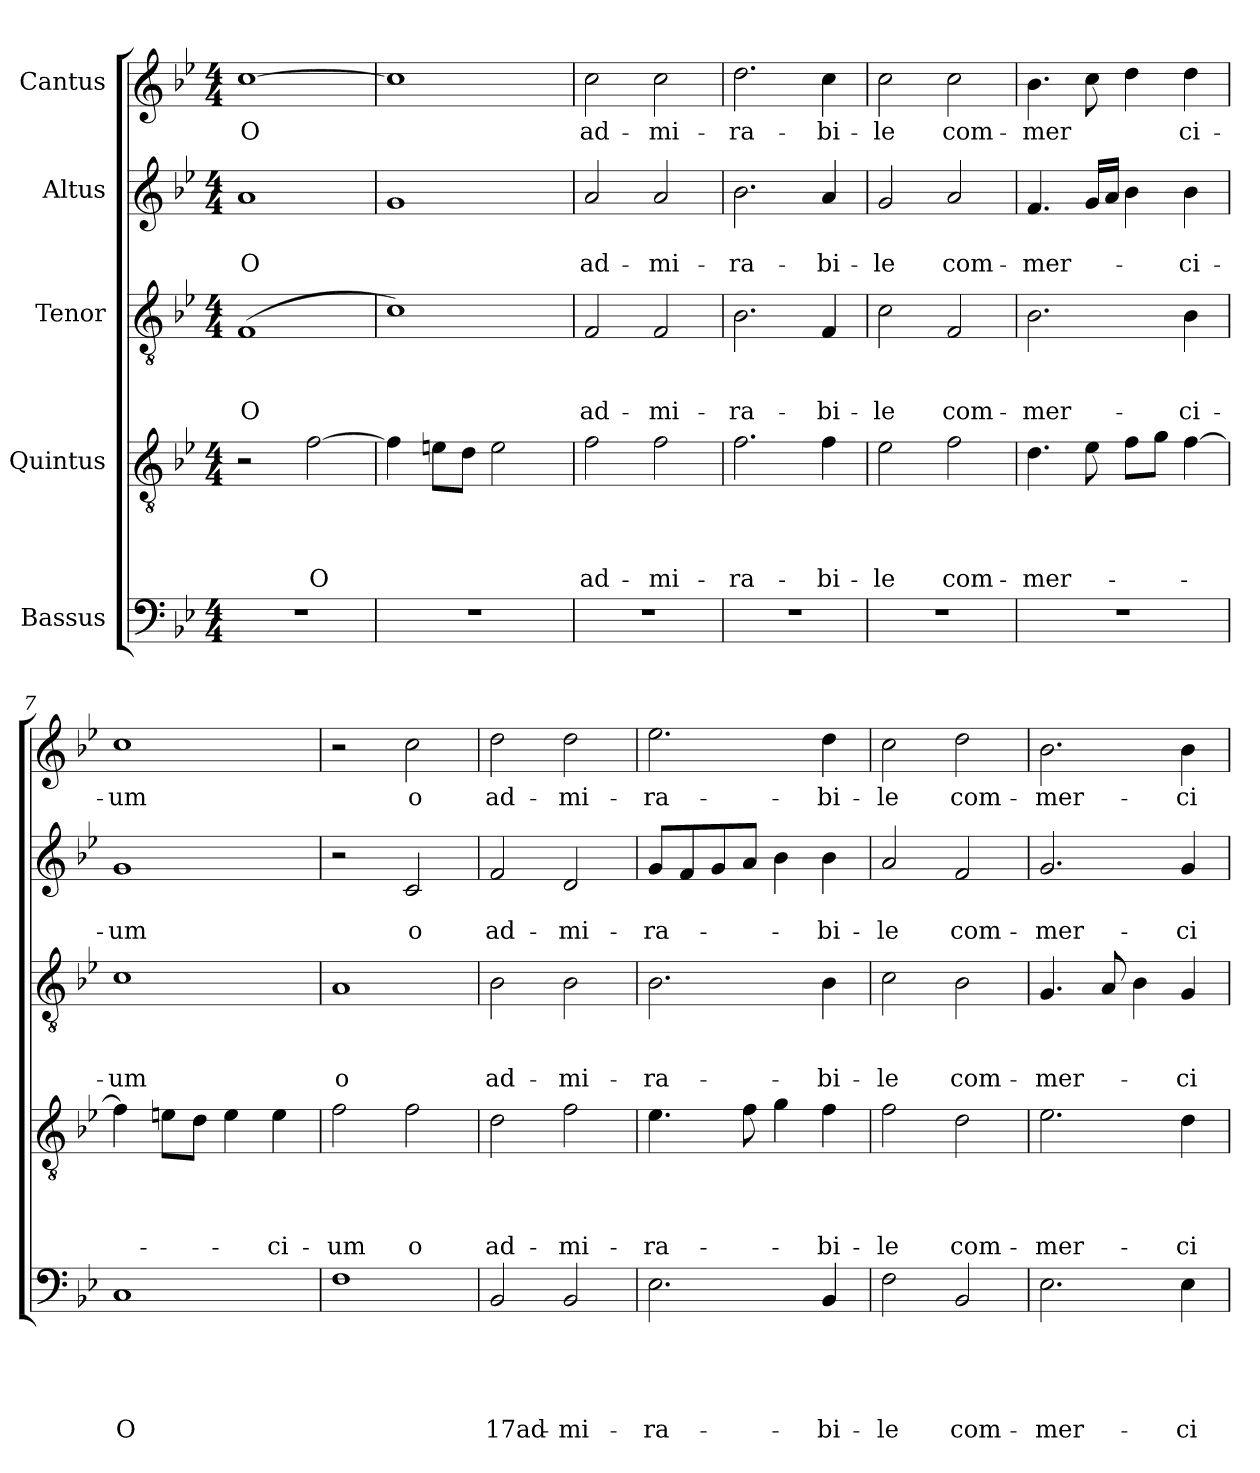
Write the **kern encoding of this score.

**kern	**text	**text	**text	**text	**text	**kern	**text	**text	**text	**text	**kern	**text	**text	**text	**kern	**text	**text	**kern	**text
*part5	*part5	*part5	*part5	*part5	*part5	*part4	*part4	*part4	*part4	*part4	*part3	*part3	*part3	*part3	*part2	*part2	*part2	*part1	*part1
*staff5	*staff5	*staff5	*staff5	*staff5	*staff5	*staff4	*staff4	*staff4	*staff4	*staff4	*staff3	*staff3	*staff3	*staff3	*staff2	*staff2	*staff2	*staff1	*staff1
*I"Bassus	*	*	*	*	*	*I"Quintus	*	*	*	*	*I"Tenor	*	*	*	*I"Altus	*	*	*I"Cantus	*
*clefF4	*	*	*	*	*	*clefGv2	*	*	*	*	*clefGv2	*	*	*	*clefG2	*	*	*clefG2	*
*k[b-e-]	*	*	*	*	*	*k[b-e-]	*	*	*	*	*k[b-e-]	*	*	*	*k[b-e-]	*	*	*k[b-e-]	*
*B-:	*	*	*	*	*	*B-:	*	*	*	*	*B-:	*	*	*	*B-:	*	*	*B-:	*
*M4/4	*	*	*	*	*	*M4/4	*	*	*	*	*M4/4	*	*	*	*M4/4	*	*	*M4/4	*
=1	=1	=1	=1	=1	=1	=1	=1	=1	=1	=1	=1	=1	=1	=1	=1	=1	=1	=1	=1
!	!	!	!	!	!	!	!	!	!	!	!	!	!	!LO:LY:b	!	!	!LO:LY:b	!	!LO:LY:b
1r	.	.	.	.	.	2r	.	.	.	.	(>1F	.	.	O	1a	.	O	[>1cc	O
!	!	!	!	!	!	!	!	!	!	!LO:LY:b	!	!	!	!	!	!	!	!	!
.	.	.	.	.	.	[>2f\	.	.	.	O	.	.	.	.	.	.	.	.	.
=2	=2	=2	=2	=2	=2	=2	=2	=2	=2	=2	=2	=2	=2	=2	=2	=2	=2	=2	=2
1r	.	.	.	.	.	4f\]	.	.	.	.	1c)	.	.	.	1g	.	.	1cc]	.
.	.	.	.	.	.	8en\L	.	.	.	.	.	.	.	.	.	.	.	.	.
.	.	.	.	.	.	8d\J	.	.	.	.	.	.	.	.	.	.	.	.	.
.	.	.	.	.	.	2e\	.	.	.	.	.	.	.	.	.	.	.	.	.
=3	=3	=3	=3	=3	=3	=3	=3	=3	=3	=3	=3	=3	=3	=3	=3	=3	=3	=3	=3
!	!	!	!	!	!	!	!	!	!	!LO:LY:b	!	!	!	!LO:LY:b	!	!	!LO:LY:b	!	!LO:LY:b
1r	.	.	.	.	.	2f\	.	.	.	ad-	2F/	.	.	ad-	2a/	.	ad-	2cc\	ad-
!	!	!	!	!	!	!	!	!	!	!LO:LY:b	!	!	!	!LO:LY:b	!	!	!LO:LY:b	!	!LO:LY:b
.	.	.	.	.	.	2f\	.	.	.	-mi-	2F/	.	.	-mi-	2a/	.	-mi-	2cc\	-mi-
=4	=4	=4	=4	=4	=4	=4	=4	=4	=4	=4	=4	=4	=4	=4	=4	=4	=4	=4	=4
!	!	!	!	!	!	!	!	!	!	!LO:LY:b	!	!	!	!LO:LY:b	!	!	!LO:LY:b	!	!LO:LY:b
1r	.	.	.	.	.	2.f\	.	.	.	-ra-	2.B-\	.	.	-ra-	2.b-\	.	-ra-	2.dd\	-ra-
!	!	!	!	!	!	!	!	!	!	!LO:LY:b	!	!	!	!LO:LY:b	!	!	!LO:LY:b	!	!LO:LY:b
.	.	.	.	.	.	4f\	.	.	.	-bi-	4F/	.	.	-bi-	4a/	.	-bi-	4cc\	-bi-
=5	=5	=5	=5	=5	=5	=5	=5	=5	=5	=5	=5	=5	=5	=5	=5	=5	=5	=5	=5
!	!	!	!	!	!	!	!	!	!	!LO:LY:b	!	!	!	!LO:LY:b	!	!	!LO:LY:b	!	!LO:LY:b
1r	.	.	.	.	.	2e-\	.	.	.	-le	2c\	.	.	-le	2g/	.	-le	2cc\	-le
!	!	!	!	!	!	!	!	!	!	!LO:LY:b	!	!	!	!LO:LY:b	!	!	!LO:LY:b	!	!LO:LY:b
.	.	.	.	.	.	2f\	.	.	.	com-	2F/	.	.	com-	2a/	.	com-	2cc\	com-
=6	=6	=6	=6	=6	=6	=6	=6	=6	=6	=6	=6	=6	=6	=6	=6	=6	=6	=6	=6
!	!	!	!	!	!	!	!	!	!	!LO:LY:b	!	!	!	!LO:LY:b	!	!	!LO:LY:b	!	!LO:LY:b
1r	.	.	.	.	.	4.d\	.	.	.	-mer-	2.B-\	.	.	-mer-	4.f/	.	-mer-	4.b-\	-mer
.	.	.	.	.	.	8e-\	.	.	.	.	.	.	.	.	16g/LL	.	.	8cc\	.
.	.	.	.	.	.	.	.	.	.	.	.	.	.	.	16a/JJ	.	.	.	.
.	.	.	.	.	.	8f\L	.	.	.	.	.	.	.	.	4b-\	.	.	4dd\	.
.	.	.	.	.	.	8g\J	.	.	.	.	.	.	.	.	.	.	.	.	.
!	!	!	!	!	!	!	!	!	!	!	!	!	!	!LO:LY:b	!	!	!LO:LY:b	!	!LO:LY:b
.	.	.	.	.	.	[>4f\	.	.	.	.	4B-\	.	.	-ci-	4b-\	.	-ci-	4dd\	ci-
=7	=7	=7	=7	=7	=7	=7	=7	=7	=7	=7	=7	=7	=7	=7	=7	=7	=7	=7	=7
!	!	!	!	!	!LO:LY:b	!	!	!	!	!	!	!	!	!LO:LY:b	!	!	!LO:LY:b	!	!LO:LY:b
1C	.	.	.	.	O	4f\]	.	.	.	.	1c	.	.	-um	1g	.	-um	1cc	-um
.	.	.	.	.	.	8en\L	.	.	.	.	.	.	.	.	.	.	.	.	.
.	.	.	.	.	.	8d\J	.	.	.	.	.	.	.	.	.	.	.	.	.
.	.	.	.	.	.	4e\	.	.	.	.	.	.	.	.	.	.	.	.	.
!	!	!	!	!	!	!	!	!	!	!LO:LY:b	!	!	!	!	!	!	!	!	!
.	.	.	.	.	.	4e\	.	.	.	-ci-	.	.	.	.	.	.	.	.	.
=8	=8	=8	=8	=8	=8	=8	=8	=8	=8	=8	=8	=8	=8	=8	=8	=8	=8	=8	=8
!	!	!	!	!	!	!	!	!	!	!LO:LY:b	!	!	!	!LO:LY:b	!	!	!	!	!
1F	.	.	.	.	.	2f\	.	.	.	-um	1A	.	.	o	2r	.	.	2r	.
!	!	!	!	!	!	!	!	!	!	!LO:LY:b	!	!	!	!	!	!	!LO:LY:b	!	!LO:LY:b
.	.	.	.	.	.	2f\	.	.	.	o	.	.	.	.	2c/	.	o	2cc\	o
!!LO:LB:g=z
=9	=9	=9	=9	=9	=9	=9	=9	=9	=9	=9	=9	=9	=9	=9	=9	=9	=9	=9	=9
!	!	!	!	!	!LO:LY:b	!	!	!	!	!LO:LY:b	!	!	!	!LO:LY:b	!	!	!LO:LY:b	!	!LO:LY:b
2BB-/	.	.	.	.	17ad-	2d\	.	.	.	ad-	2B-\	.	.	ad-	2f/	.	ad-	2dd\	ad-
!	!	!	!	!	!LO:LY:b	!	!	!	!	!LO:LY:b	!	!	!	!LO:LY:b	!	!	!LO:LY:b	!	!LO:LY:b
2BB-/	.	.	.	.	-mi-	2f\	.	.	.	-mi-	2B-\	.	.	-mi-	2d/	.	-mi-	2dd\	-mi-
=10	=10	=10	=10	=10	=10	=10	=10	=10	=10	=10	=10	=10	=10	=10	=10	=10	=10	=10	=10
!	!	!	!	!	!LO:LY:b	!	!	!	!	!LO:LY:b	!	!	!	!LO:LY:b	!	!	!LO:LY:b	!	!LO:LY:b
2.E-\	.	.	.	.	-ra-	4.e-\	.	.	.	-ra-	2.B-\	.	.	-ra-	8g/L	.	-ra-	2.ee-\	-ra-
.	.	.	.	.	.	.	.	.	.	.	.	.	.	.	8f/	.	.	.	.
.	.	.	.	.	.	.	.	.	.	.	.	.	.	.	8g/	.	.	.	.
.	.	.	.	.	.	8f\	.	.	.	.	.	.	.	.	8a/J	.	.	.	.
.	.	.	.	.	.	4g\	.	.	.	.	.	.	.	.	4b-\	.	.	.	.
!	!	!	!	!	!LO:LY:b	!	!	!	!	!LO:LY:b	!	!	!	!LO:LY:b	!	!	!LO:LY:b	!	!LO:LY:b
4BB-/	.	.	.	.	-bi-	4f\	.	.	.	-bi-	4B-\	.	.	-bi-	4b-\	.	-bi-	4dd\	-bi-
=11	=11	=11	=11	=11	=11	=11	=11	=11	=11	=11	=11	=11	=11	=11	=11	=11	=11	=11	=11
!	!	!	!	!	!LO:LY:b	!	!	!	!	!LO:LY:b	!	!	!	!LO:LY:b	!	!	!LO:LY:b	!	!LO:LY:b
2F\	.	.	.	.	-le	2f\	.	.	.	-le	2c\	.	.	-le	2a/	.	-le	2cc\	-le
!	!	!	!	!	!LO:LY:b	!	!	!	!	!LO:LY:b	!	!	!	!LO:LY:b	!	!	!LO:LY:b	!	!LO:LY:b
2BB-/	.	.	.	.	com-	2d\	.	.	.	com-	2B-\	.	.	com-	2f/	.	com-	2dd\	com-
=12	=12	=12	=12	=12	=12	=12	=12	=12	=12	=12	=12	=12	=12	=12	=12	=12	=12	=12	=12
!	!	!	!	!	!LO:LY:b	!	!	!	!	!LO:LY:b	!	!	!	!LO:LY:b	!	!	!LO:LY:b	!	!LO:LY:b
2.E-\	.	.	.	.	-mer-	2.e-\	.	.	.	-mer-	4.G/	.	.	-mer-	2.g/	.	-mer-	2.b-\	-mer-
.	.	.	.	.	.	.	.	.	.	.	8A/	.	.	.	.	.	.	.	.
.	.	.	.	.	.	.	.	.	.	.	4B-\	.	.	.	.	.	.	.	.
!	!	!	!	!	!LO:LY:b	!	!	!	!	!LO:LY:b	!	!	!	!LO:LY:b	!	!	!LO:LY:b	!	!LO:LY:b
4E-\	.	.	.	.	-ci-	4d\	.	.	.	-ci-	4G/	.	.	-ci-	4g/	.	-ci-	4b-\	-ci-
=	=	=	=	=	=	=	=	=	=	=	=	=	=	=	=	=	=	=	=
*-	*-	*-	*-	*-	*-	*-	*-	*-	*-	*-	*-	*-	*-	*-	*-	*-	*-	*-	*-
